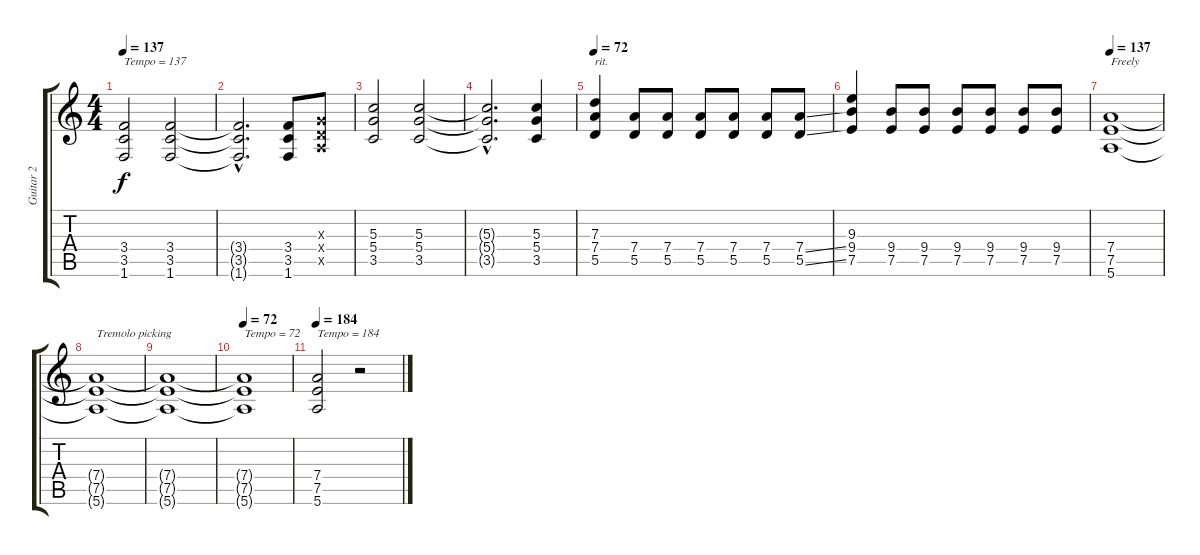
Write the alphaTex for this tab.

\track ("Guitar 2" "Guitar 2") {instrument distortionguitar}
\staff {score tabs}
\tuning (E4 B3 G3 D3 A2 E2) {hide}
\ts (4 4)
\tempo 137
\clef g2
\ks c
(3.4 3.5 1.6).2{txt "Tempo = 137" dy f} (3.4 3.5 1.6).2 |
(3.4{hac t} 3.5{hac t} 1.6{hac t}).2{d} (3.4 3.5 1.6).8 (0.3{x} 0.4{x} 0.5{x}).8 |
(5.3 5.4 3.5).2 (5.3 5.4 3.5).2 |
(5.3{hac t} 5.4{hac t} 3.5{hac t}).2{d} (5.3 5.4 3.5).4 |
\tempo 72
(7.3 7.4 5.5).4{txt "rit."} (7.4 5.5).8 (7.4 5.5).8 (7.4 5.5).8 (7.4 5.5).8 (7.4 5.5).8 (7.4{ss} 5.5{ss}).8 |
(9.3 9.4 7.5).4 (9.4 7.5).8 (9.4 7.5).8 (9.4 7.5).8 (9.4 7.5).8 (9.4 7.5).8 (9.4 7.5).8 |
\tempo 137
(7.4 7.5 5.6).1{txt "Freely"} |
(7.4{t} 7.5{t} 5.6{t}).1{txt "Tremolo picking"} |
(7.4{t} 7.5{t} 5.6{t}).1 |
\tempo 72
(7.4{t} 7.5{t} 5.6{t}).1{txt "Tempo = 72"} |
\tempo 184
(7.4 7.5 5.6).2{txt "Tempo = 184"} r.2
